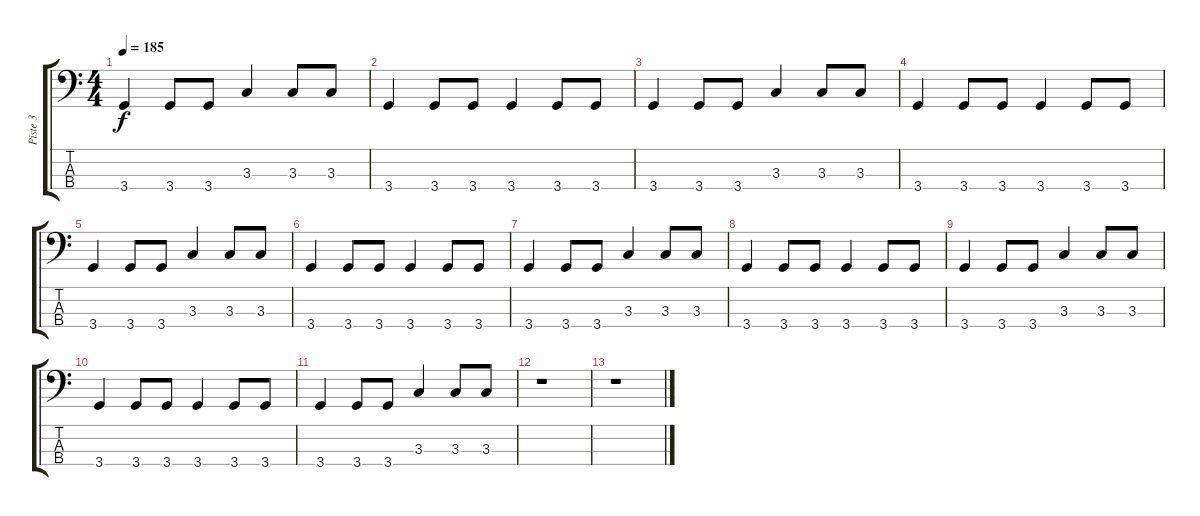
\track ("Piste 3" "Piste 3") {instrument electricbassfinger}
\staff {score tabs}
\tuning (G2 D2 A1 E1) {hide}
\ts (4 4)
\tempo 185
\clef f4
\ks c
3.4.4{dy f} 3.4.8 3.4.8 3.3.4 3.3.8 3.3.8 |
3.4.4 3.4.8 3.4.8 3.4.4 3.4.8 3.4.8 |
3.4.4 3.4.8 3.4.8 3.3.4 3.3.8 3.3.8 |
3.4.4{volume 12} 3.4.8 3.4.8 3.4.4 3.4.8 3.4.8 |
3.4.4 3.4.8 3.4.8 3.3.4 3.3.8 3.3.8 |
3.4.4{volume 8} 3.4.8 3.4.8 3.4.4 3.4.8 3.4.8 |
3.4.4 3.4.8 3.4.8 3.3.4 3.3.8 3.3.8 |
3.4.4{volume 4} 3.4.8 3.4.8 3.4.4 3.4.8 3.4.8 |
3.4.4 3.4.8 3.4.8 3.3.4 3.3.8 3.3.8 |
3.4.4{volume 0} 3.4.8 3.4.8 3.4.4 3.4.8 3.4.8 |
3.4.4 3.4.8 3.4.8 3.3.4 3.3.8 3.3.8 |
r.1 |
r.1
